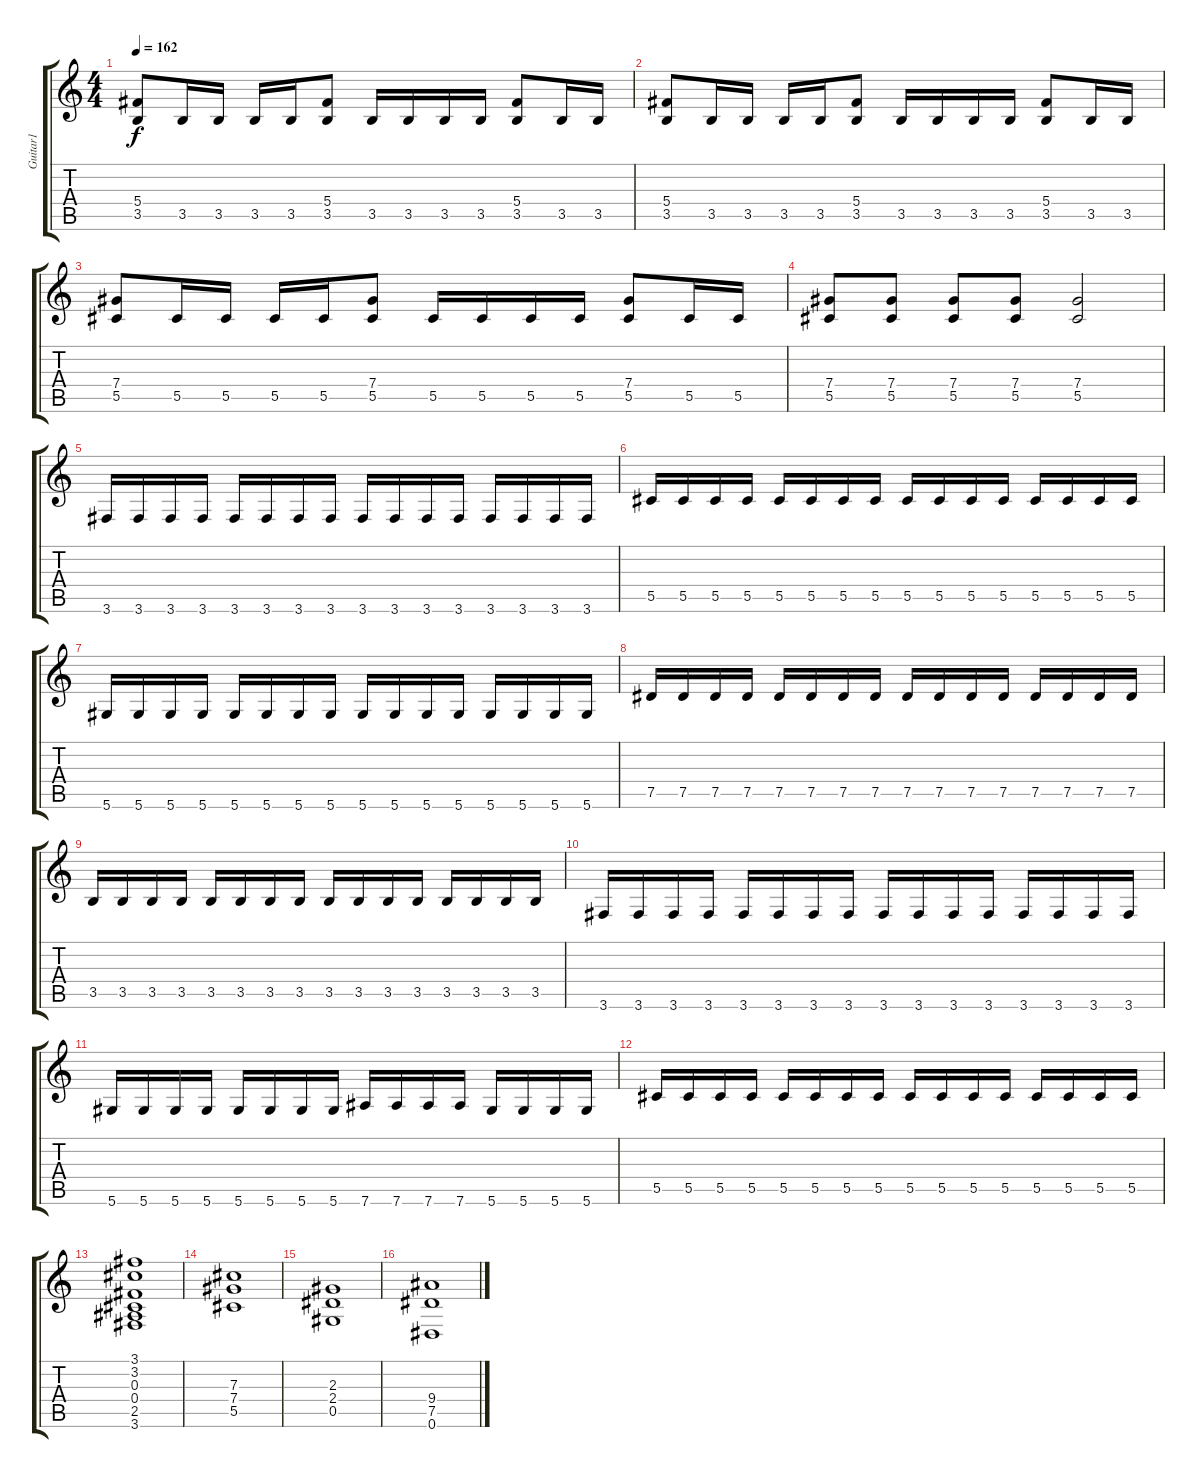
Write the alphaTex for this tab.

\track ("Guitar1" "Guitar1") {instrument distortionguitar}
\staff {score tabs}
\tuning (Eb4 Bb3 Gb3 Db3 Ab2 Eb2) {hide}
\ts (4 4)
\tempo 162
\clef g2
\ks c
(5.4 3.5).8{dy f} 3.5.16 3.5.16 3.5.16 3.5.16 (5.4 3.5).8 3.5.16 3.5.16 3.5.16 3.5.16 (5.4 3.5).8 3.5.16 3.5.16 |
(5.4 3.5).8 3.5.16 3.5.16 3.5.16 3.5.16 (5.4 3.5).8 3.5.16 3.5.16 3.5.16 3.5.16 (5.4 3.5).8 3.5.16 3.5.16 |
(7.4 5.5).8 5.5.16 5.5.16 5.5.16 5.5.16 (7.4 5.5).8 5.5.16 5.5.16 5.5.16 5.5.16 (7.4 5.5).8 5.5.16 5.5.16 |
(7.4 5.5).8 (7.4 5.5).8 (7.4 5.5).8 (7.4 5.5).8 (7.4 5.5).2 |
3.6.16 3.6.16 3.6.16 3.6.16 3.6.16 3.6.16 3.6.16 3.6.16 3.6.16 3.6.16 3.6.16 3.6.16 3.6.16 3.6.16 3.6.16 3.6.16 |
5.5.16 5.5.16 5.5.16 5.5.16 5.5.16 5.5.16 5.5.16 5.5.16 5.5.16 5.5.16 5.5.16 5.5.16 5.5.16 5.5.16 5.5.16 5.5.16 |
5.6.16 5.6.16 5.6.16 5.6.16 5.6.16 5.6.16 5.6.16 5.6.16 5.6.16 5.6.16 5.6.16 5.6.16 5.6.16 5.6.16 5.6.16 5.6.16 |
7.5.16 7.5.16 7.5.16 7.5.16 7.5.16 7.5.16 7.5.16 7.5.16 7.5.16 7.5.16 7.5.16 7.5.16 7.5.16 7.5.16 7.5.16 7.5.16 |
3.5.16 3.5.16 3.5.16 3.5.16 3.5.16 3.5.16 3.5.16 3.5.16 3.5.16 3.5.16 3.5.16 3.5.16 3.5.16 3.5.16 3.5.16 3.5.16 |
3.6.16 3.6.16 3.6.16 3.6.16 3.6.16 3.6.16 3.6.16 3.6.16 3.6.16 3.6.16 3.6.16 3.6.16 3.6.16 3.6.16 3.6.16 3.6.16 |
5.6.16 5.6.16 5.6.16 5.6.16 5.6.16 5.6.16 5.6.16 5.6.16 7.6.16 7.6.16 7.6.16 7.6.16 5.6.16 5.6.16 5.6.16 5.6.16 |
5.5.16 5.5.16 5.5.16 5.5.16 5.5.16 5.5.16 5.5.16 5.5.16 5.5.16 5.5.16 5.5.16 5.5.16 5.5.16 5.5.16 5.5.16 5.5.16 |
(3.1 3.2 0.3 0.4 2.5 3.6).1 |
(7.3 7.4 5.5).1 |
(2.3 2.4 0.5).1 |
(9.4 7.5 0.6).1
